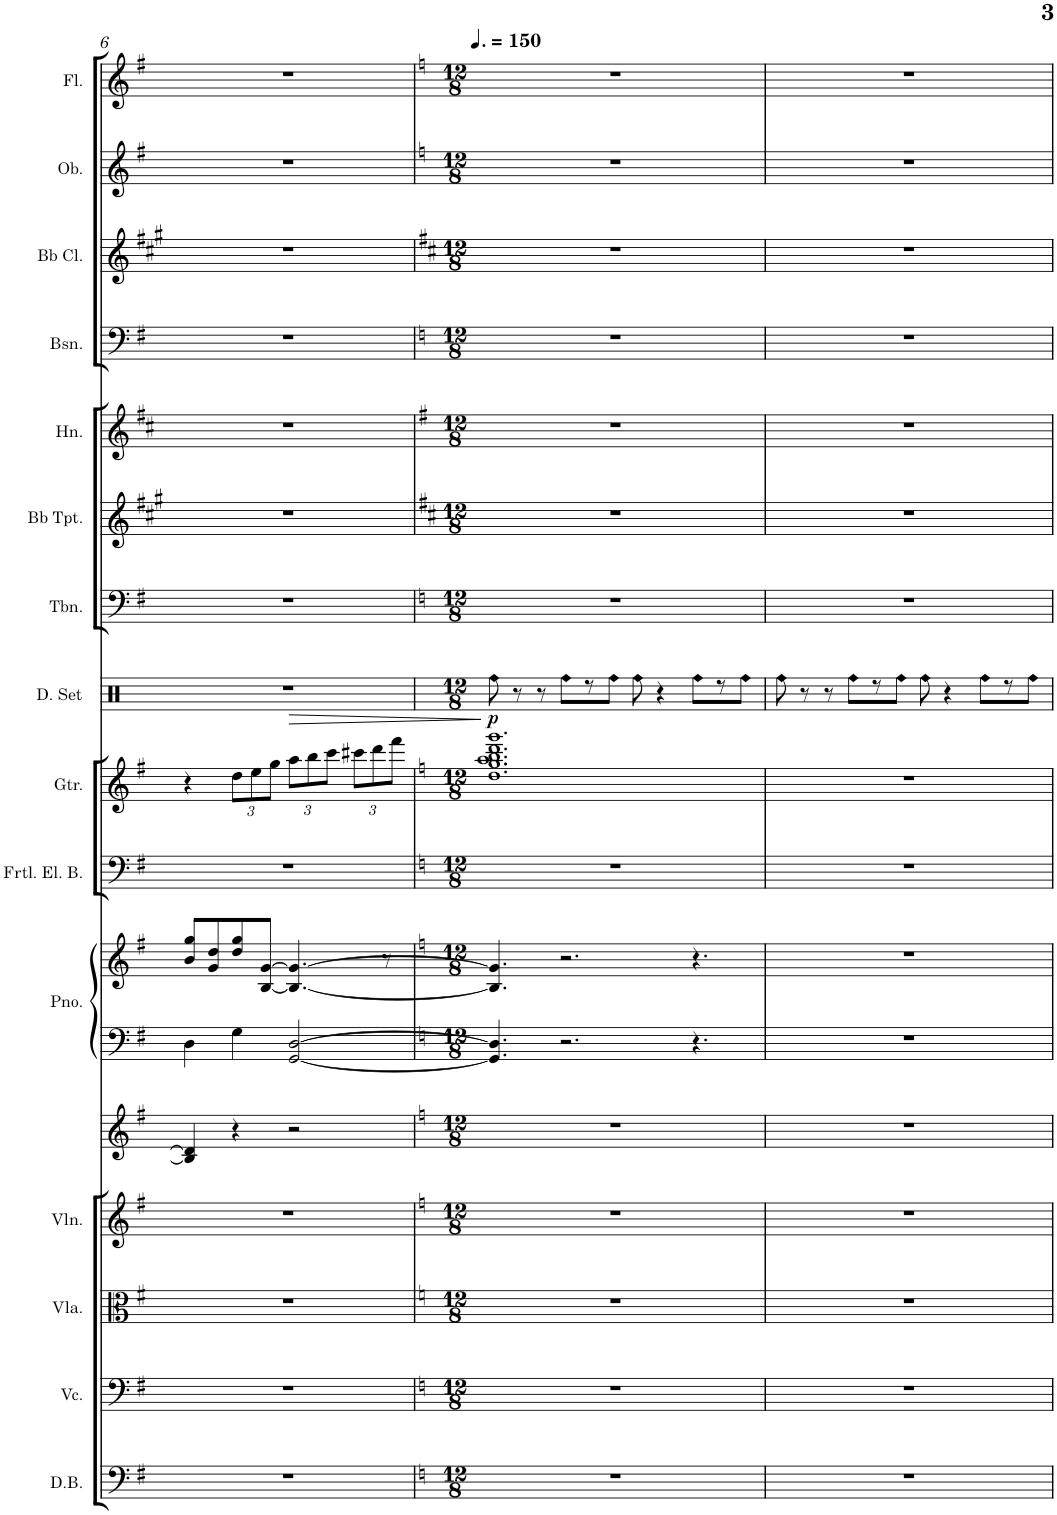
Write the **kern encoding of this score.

**kern	**kern	**kern	**kern	**kern	**kern	**kern	**kern	**kern	**dynam	**kern	**kern	**kern	**kern	**kern	**kern	**kern	**kern
*part16	*part15	*part14	*part13	*part12	*part11	*part11	*part10	*part9	*part9	*part8	*part7	*part6	*part5	*part4	*part3	*part2	*part1
*staff17	*staff16	*staff15	*staff14	*staff13	*staff12	*staff11	*staff10	*staff9	*staff9	*staff8	*staff7	*staff6	*staff5	*staff4	*staff3	*staff2	*staff1
*I"Double Bass	*I"Cello	*I"Viola	*I"Violin	*I"Voice	*I"Piano	*	*I"Fretless Electric Bass	*I"Guitar	*	*I"Drumset	*I"Trombone	*I"Trumpet in Bb	*I"Horn in F	*I"Bassoon	*I"Clarinet in Bb	*I"Oboe	*I"Flute
*I'D.B.	*	*I'Vla.	*I'Vln.	*	*I'Pno.	*	*I'Frtl. El. B.	*I'Gtr.	*	*I'D. Set	*I'Tbn.	*	*I'Hn.	*I'Bsn.	*	*I'Ob.	*I'Fl.
!!LO:PB:g=z
*clefF4	*clefF4	*clefC3	*clefG2	*clefG2	*clefF4	*clefG2	*clefF4	*clefG2	*	*clefX	*clefF4	*clefG2	*clefG2	*clefF4	*clefG2	*clefG2	*clefG2
*Trd7c12	*	*	*	*	*	*	*Trd7c12	*Trd7c12	*	*	*	*Trd1c2	*Trd4c7	*	*Trd1c2	*	*
*k[f#]	*k[f#]	*k[f#]	*k[f#]	*k[f#]	*k[f#]	*k[f#]	*k[f#]	*k[f#]	*	*k[f#]	*k[f#]	*k[f#c#g#]	*k[f#c#]	*k[f#]	*k[f#c#g#]	*k[f#]	*k[f#]
*G:	*G:	*G:	*G:	*G:	*G:	*G:	*G:	*G:	*	*G:	*G:	*A:	*D:	*G:	*A:	*G:	*G:
*M4/4	*M4/4	*M4/4	*M4/4	*M4/4	*M4/4	*M4/4	*M4/4	*M4/4	*	*M4/4	*M4/4	*M4/4	*M4/4	*M4/4	*M4/4	*M4/4	*M4/4
=6	=6	=6	=6	=6	=6	=6	=6	=6	=6	=6	=6	=6	=6	=6	=6	=6	=6
1r	1r	1r	1r	4B/] 4d/]	4D\	8b/ 8gg/L	1r	4r	.	1r	1r	1r	1r	1r	1r	1r	1r
.	.	.	.	.	.	8g/ 8dd/	.	.	.	.	.	.	.	.	.	.	.
*	*	*	*	*	*	*	*	*Xbrackettup	*	*	*	*	*	*	*	*	*
.	.	.	.	4r	4G\	8dd/ 8gg/	.	12dd\L	.	.	.	.	.	.	.	.	.
.	.	.	.	.	.	.	.	12ee\	.	.	.	.	.	.	.	.	.
.	.	.	.	.	.	[8B/ [8g/J	.	.	.	.	.	.	.	.	.	.	.
.	.	.	.	.	.	.	.	12gg\J	.	.	.	.	.	.	.	.	.
!	!	!	!	!	!	!	!	!	!LO:HP:b	!	!	!	!	!	!	!	!
.	.	.	.	2r	[2GG/ [2D/	4.B/_ 4.g/_	.	12aa\L	>	.	.	.	.	.	.	.	.
.	.	.	.	.	.	.	.	12bb\	.	.	.	.	.	.	.	.	.
.	.	.	.	.	.	.	.	12ccc\J	.	.	.	.	.	.	.	.	.
.	.	.	.	.	.	.	.	12ccc#X\L	.	.	.	.	.	.	.	.	.
.	.	.	.	.	.	.	.	12ddd\	.	.	.	.	.	.	.	.	.
.	.	.	.	.	.	8r	.	.	.	.	.	.	.	.	.	.	.
.	.	.	.	.	.	.	.	12fff#\J	.	.	.	.	.	.	.	.	.
.	.	.	.	.	.	.	.	.	]	.	.	.	.	.	.	.	.
=7	=7	=7	=7	=7	=7	=7	=7	=7	=7	=7	=7	=7	=7	=7	=7	=7	=7
*k[]	*k[]	*k[]	*k[]	*k[]	*k[]	*k[]	*k[]	*k[]	*	*k[]	*k[]	*k[f#c#]	*k[f#]	*k[]	*k[f#c#]	*k[]	*k[]
*C:	*C:	*C:	*C:	*C:	*C:	*C:	*C:	*C:	*	*C:	*C:	*D:	*G:	*C:	*D:	*C:	*C:
*M12/8	*M12/8	*M12/8	*M12/8	*M12/8	*M12/8	*M12/8	*M12/8	*M12/8	*	*M12/8	*M12/8	*M12/8	*M12/8	*M12/8	*M12/8	*M12/8	*M12/8
*	*	*	*	*	*	*	*	*	*	*	*	*	*	*	*	*	*MM225
!	!	!	!	!	!	!	!	!	!LO:DY:a	!LO:N:head=solid	!	!	!	!	!	!	!
1.r	1.r	1.r	1.r	1.r	4.GG/] 4.D/]	4.B/] 4.g/]	1.r	1.dd 1.gg 1.aa 1.bb 1.ddd 1.ggg	p	8Rff\	1.r	1.r	1.r	1.r	1.r	1.r	1.r
.	.	.	.	.	.	.	.	.	.	8r	.	.	.	.	.	.	.
.	.	.	.	.	.	.	.	.	.	8r	.	.	.	.	.	.	.
!	!	!	!	!	!	!	!	!	!	!LO:N:head=solid	!	!	!	!	!	!	!
.	.	.	.	.	2.r	2.r	.	.	.	8Rff\L	.	.	.	.	.	.	.
.	.	.	.	.	.	.	.	.	.	8r	.	.	.	.	.	.	.
!	!	!	!	!	!	!	!	!	!	!LO:N:head=solid	!	!	!	!	!	!	!
.	.	.	.	.	.	.	.	.	.	8Rff\J	.	.	.	.	.	.	.
!	!	!	!	!	!	!	!	!	!	!LO:N:head=solid	!	!	!	!	!	!	!
.	.	.	.	.	.	.	.	.	.	8Rff\	.	.	.	.	.	.	.
.	.	.	.	.	.	.	.	.	.	4r	.	.	.	.	.	.	.
!	!	!	!	!	!	!	!	!	!	!LO:N:head=solid	!	!	!	!	!	!	!
.	.	.	.	.	4.r	4.r	.	.	.	8Rff\L	.	.	.	.	.	.	.
.	.	.	.	.	.	.	.	.	.	8r	.	.	.	.	.	.	.
!	!	!	!	!	!	!	!	!	!	!LO:N:head=solid	!	!	!	!	!	!	!
.	.	.	.	.	.	.	.	.	.	8Rff\J	.	.	.	.	.	.	.
=8	=8	=8	=8	=8	=8	=8	=8	=8	=8	=8	=8	=8	=8	=8	=8	=8	=8
!	!	!	!	!	!	!	!	!	!	!LO:N:head=solid	!	!	!	!	!	!	!
1.r	1.r	1.r	1.r	1.r	1.r	1.r	1.r	1.r	.	8Rff\	1.r	1.r	1.r	1.r	1.r	1.r	1.r
.	.	.	.	.	.	.	.	.	.	8r	.	.	.	.	.	.	.
.	.	.	.	.	.	.	.	.	.	8r	.	.	.	.	.	.	.
!	!	!	!	!	!	!	!	!	!	!LO:N:head=solid	!	!	!	!	!	!	!
.	.	.	.	.	.	.	.	.	.	8Rff\L	.	.	.	.	.	.	.
.	.	.	.	.	.	.	.	.	.	8r	.	.	.	.	.	.	.
!	!	!	!	!	!	!	!	!	!	!LO:N:head=solid	!	!	!	!	!	!	!
.	.	.	.	.	.	.	.	.	.	8Rff\J	.	.	.	.	.	.	.
!	!	!	!	!	!	!	!	!	!	!LO:N:head=solid	!	!	!	!	!	!	!
.	.	.	.	.	.	.	.	.	.	8Rff\	.	.	.	.	.	.	.
.	.	.	.	.	.	.	.	.	.	4r	.	.	.	.	.	.	.
!	!	!	!	!	!	!	!	!	!	!LO:N:head=solid	!	!	!	!	!	!	!
.	.	.	.	.	.	.	.	.	.	8Rff\L	.	.	.	.	.	.	.
.	.	.	.	.	.	.	.	.	.	8r	.	.	.	.	.	.	.
!	!	!	!	!	!	!	!	!	!	!LO:N:head=solid	!	!	!	!	!	!	!
.	.	.	.	.	.	.	.	.	.	8Rff\J	.	.	.	.	.	.	.
=	=	=	=	=	=	=	=	=	=	=	=	=	=	=	=	=	=
*-	*-	*-	*-	*-	*-	*-	*-	*-	*-	*-	*-	*-	*-	*-	*-	*-	*-
